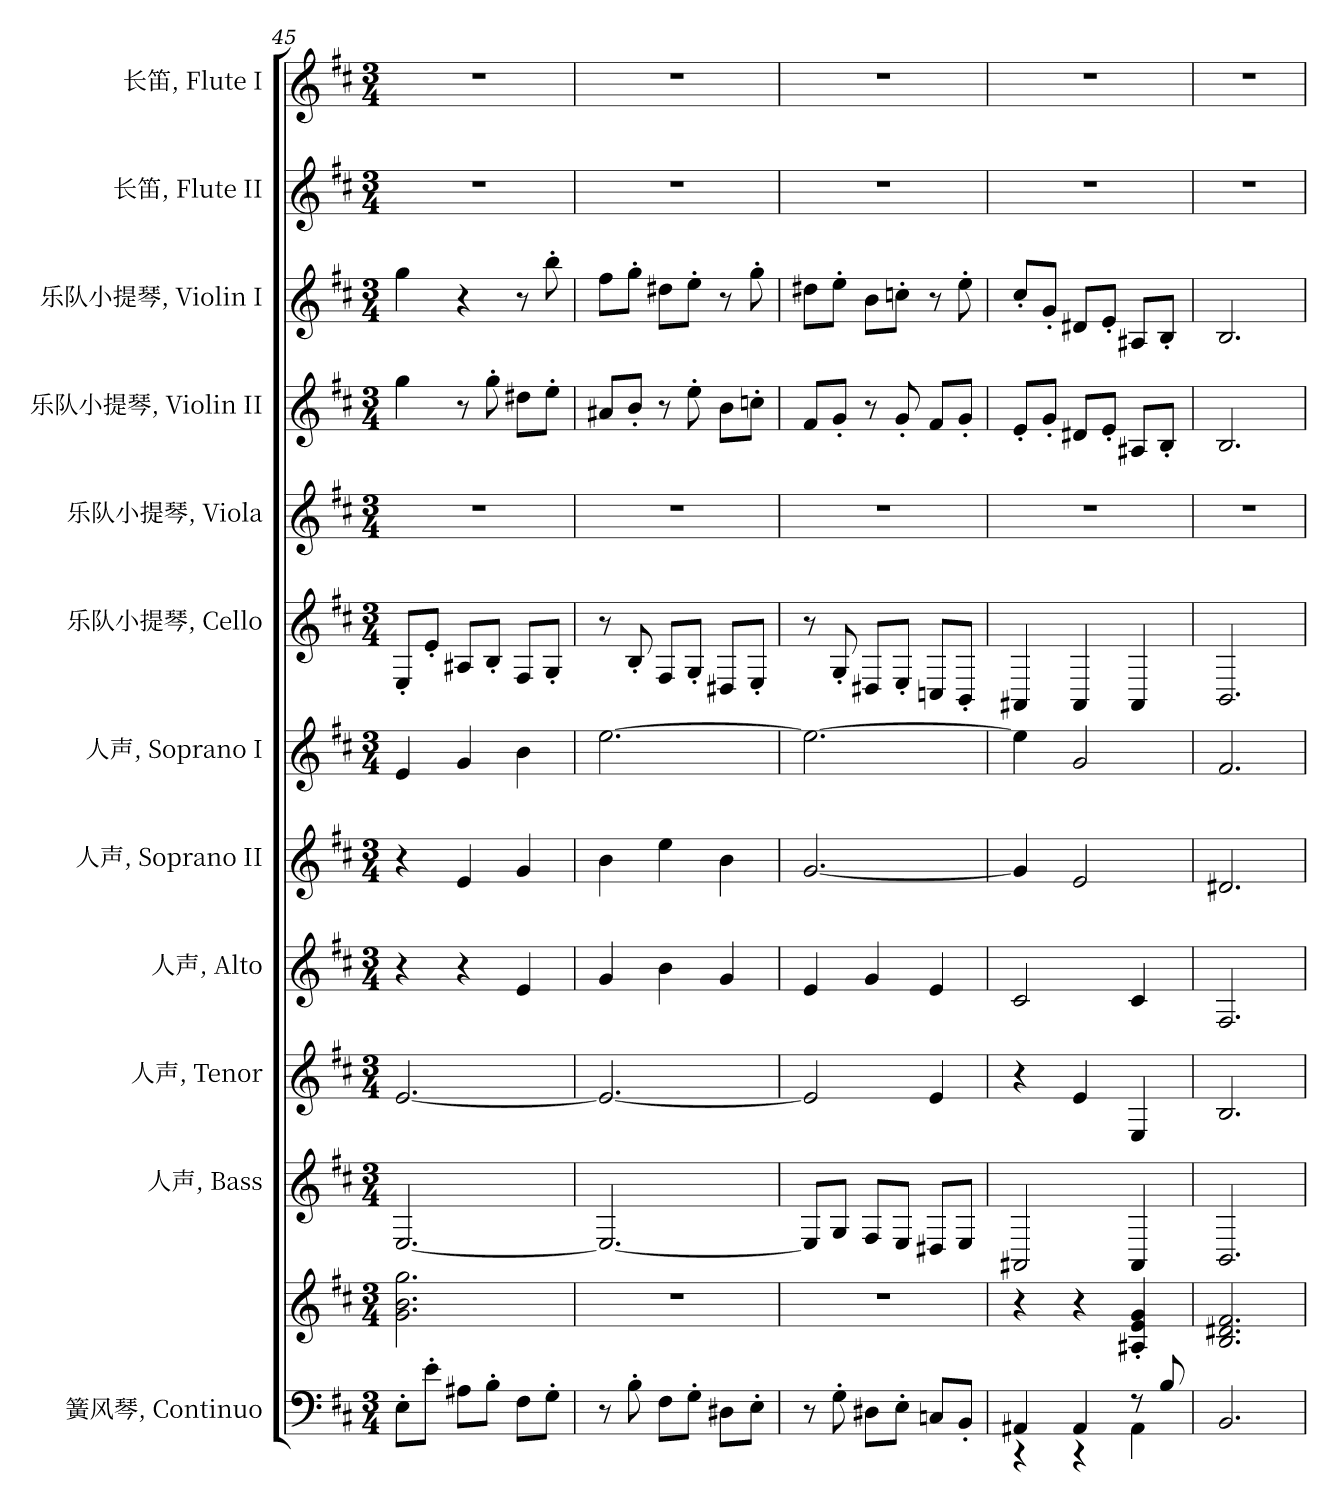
**kern	**kern	**kern	**kern	**kern	**kern	**kern	**kern	**kern	**kern	**kern	**kern	**kern
*part12	*part12	*part11	*part10	*part9	*part8	*part7	*part6	*part5	*part4	*part3	*part2	*part1
*staff13	*staff12	*staff11	*staff10	*staff9	*staff8	*staff7	*staff6	*staff5	*staff4	*staff3	*staff2	*staff1
*I"簧风琴, Continuo	*	*I"人声, Bass	*I"人声, Tenor	*I"人声, Alto	*I"人声, Soprano II	*I"人声, Soprano I	*I"乐队小提琴, Cello	*I"乐队小提琴, Viola	*I"乐队小提琴, Violin II	*I"乐队小提琴, Violin I	*I"长笛, Flute II	*I"长笛, Flute I
*	*	*	*	*	*	*	*	*	*	*	*I'Fl.	*I'Fl.
*clefF4	*clefG2	*clefG2	*clefG2	*clefG2	*clefG2	*clefG2	*clefG2	*clefG2	*clefG2	*clefG2	*clefG2	*clefG2
*k[f#c#]	*k[f#c#]	*k[f#c#]	*k[f#c#]	*k[f#c#]	*k[f#c#]	*k[f#c#]	*k[f#c#]	*k[f#c#]	*k[f#c#]	*k[f#c#]	*k[f#c#]	*k[f#c#]
*M3/4	*M3/4	*M3/4	*M3/4	*M3/4	*M3/4	*M3/4	*M3/4	*M3/4	*M3/4	*M3/4	*M3/4	*M3/4
=45	=45	=45	=45	=45	=45	=45	=45	=45	=45	=45	=45	=45
8E'\L	2.g\ 2.b\ 2.gg\	[2.E/	[2.e/	4r	4r	4e/	8E'/L	2.r	4gg\	4gg\	2.r	2.r
8e'\J	.	.	.	.	.	.	8e'/J	.	.	.	.	.
8A#X\L	.	.	.	4r	4e/	4g/	8A#X/L	.	8r	4r	.	.
8B'\J	.	.	.	.	.	.	8B'/J	.	8gg'\	.	.	.
8F#\L	.	.	.	4e/	4g/	4b\	8F#/L	.	8dd#X\L	8r	.	.
8G'\J	.	.	.	.	.	.	8G'/J	.	8ee'\J	8bb'\	.	.
=46	=46	=46	=46	=46	=46	=46	=46	=46	=46	=46	=46	=46
8r	2.r	2.E/_	2.e/_	4g/	4b\	[2.ee\	8r	2.r	8a#X/L	8ff#\L	2.r	2.r
8B'\	.	.	.	.	.	.	8B'/	.	8b'/J	8gg'\J	.	.
8F#\L	.	.	.	4b\	4ee\	.	8F#/L	.	8r	8dd#X\L	.	.
8G'\J	.	.	.	.	.	.	8G'/J	.	8ee'\	8ee'\J	.	.
8D#X\L	.	.	.	4g/	4b\	.	8D#X/L	.	8b\L	8r	.	.
8E'\J	.	.	.	.	.	.	8E'/J	.	8ccn'\J	8gg'\	.	.
=47	=47	=47	=47	=47	=47	=47	=47	=47	=47	=47	=47	=47
8r	2.r	8E/L]	2e/]	4e/	[2.g/	2.ee\_	8r	2.r	8f#/L	8dd#X\L	2.r	2.r
8G'\	.	8G/J	.	.	.	.	8G'/	.	8g'/J	8ee'\J	.	.
8D#X\L	.	8F#/L	.	4g/	.	.	8D#X/L	.	8r	8b\L	.	.
8E'\J	.	8E/J	.	.	.	.	8E'/J	.	8g'/	8ccn'\J	.	.
8Cn/L	.	8D#X/L	4e/	4e/	.	.	8Cn/L	.	8f#/L	8r	.	.
8BB'/J	.	8E/J	.	.	.	.	8BB'/J	.	8g'/J	8ee'\	.	.
!!LO:PB:g=z
=48	=48	=48	=48	=48	=48	=48	=48	=48	=48	=48	=48	=48
*^	*	*	*	*	*	*	*	*	*	*	*	*
4AA#X/	4r	4r	2AA#X/	4r	2c#/	4g/]	4ee\]	4AA#X/	2.r	8e'/L	8cc#'/L	2.r	2.r
.	.	.	.	.	.	.	.	.	.	8g'/J	8g'/J	.	.
4AA#/	4r	4r	.	4e/	.	2e/	2g/	4AA#/	.	8d#X/L	8d#X/L	.	.
.	.	.	.	.	.	.	.	.	.	8e'/J	8e'/J	.	.
8r	4AA#\	4A#X/' 4e/' 4g/'	4AA#/	4E/	4c#/	.	.	4AA#/	.	8A#X/L	8A#X/L	.	.
8B/	.	.	.	.	.	.	.	.	.	8B'/J	8B'/J	.	.
*v	*v	*	*	*	*	*	*	*	*	*	*	*	*
=49	=49	=49	=49	=49	=49	=49	=49	=49	=49	=49	=49	=49
2.BB/	2.B/ 2.d#X/ 2.f#/	2.BB/	2.B/	2.F#/	2.d#X/	2.f#/	2.BB/	2.r	2.B/	2.B/	2.r	2.r
=	=	=	=	=	=	=	=	=	=	=	=	=
*-	*-	*-	*-	*-	*-	*-	*-	*-	*-	*-	*-	*-
